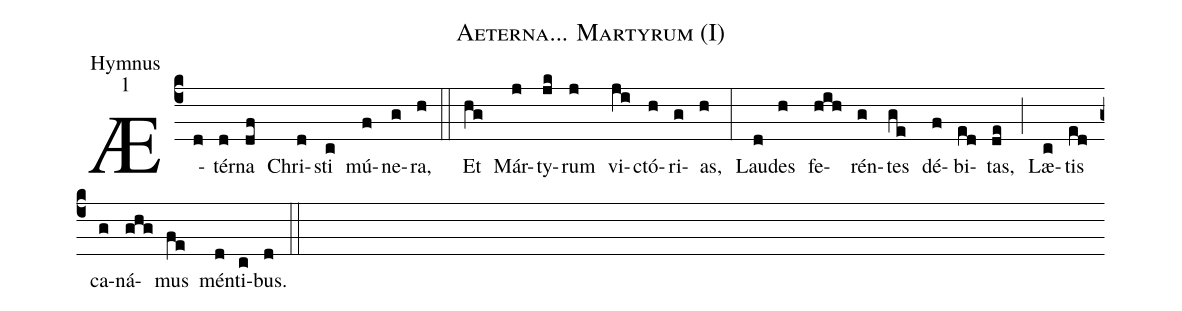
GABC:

name:Aeterna... Martyrum (I);
office-part:Hymnus;
mode:1;
%%
(c4) Æ(d)tér(d)na(df) Chri(d)sti(c) mú(f)ne(g)ra,(h) (::)
Et(hg) Már(j)ty(jk)rum(j) vi(ji)ctó(h)ri(g)as,(h) (:)
Lau(d)des(h) fe(hih)rén(g)tes(ge) dé(f)bi(ed)tas,(de) (;) Læ(c)tis(ed) ca(g)ná(ghg)mus(fe) mén(d)ti(c)bus.(d) (::)
